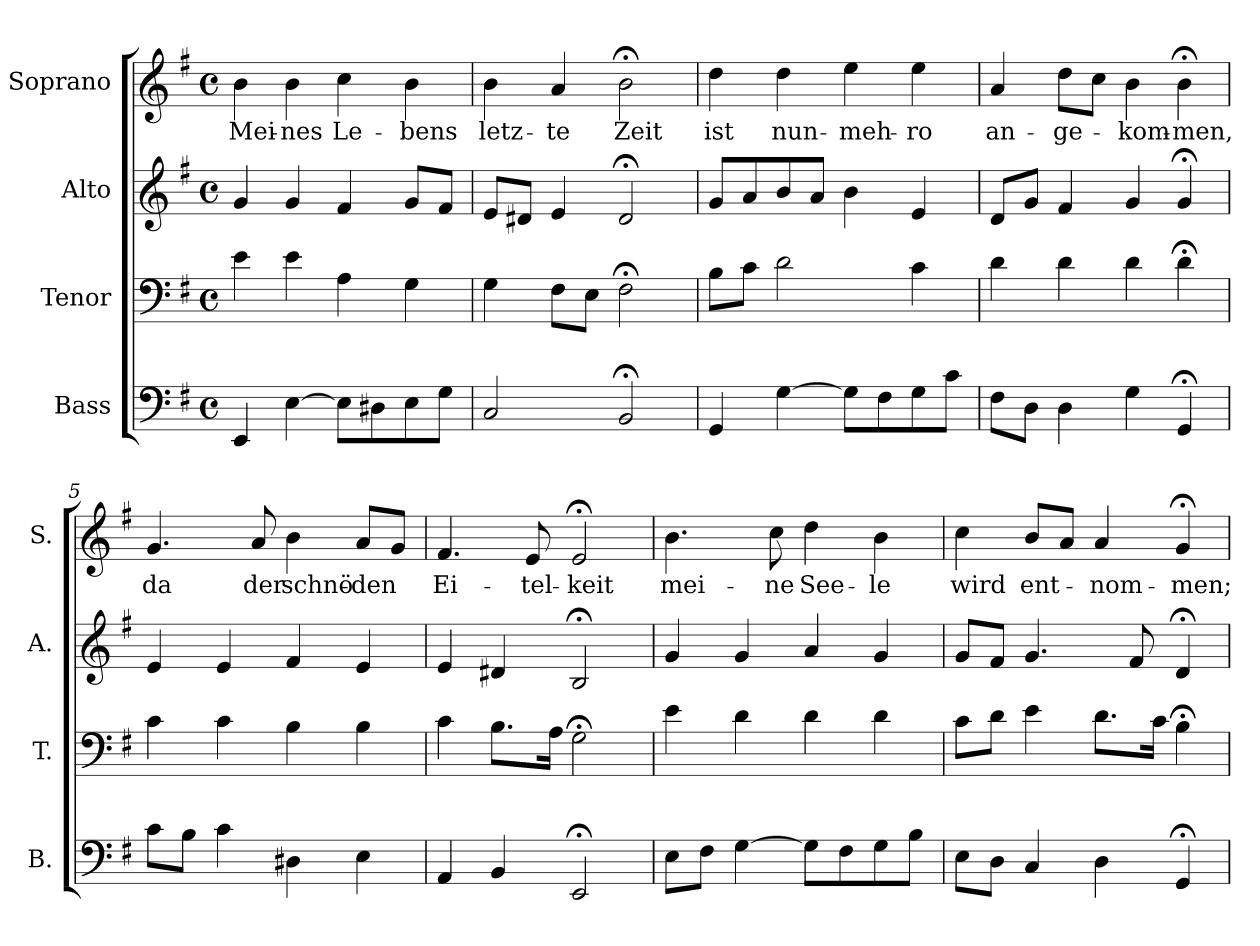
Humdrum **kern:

**kern	**kern	**kern	**kern	**text
*part4	*part3	*part2	*part1	*part1
*staff4	*staff3	*staff2	*staff1	*staff1
*I"Bass	*I"Tenor	*I"Alto	*I"Soprano	*
*I'B.	*I'T.	*I'A.	*I'S.	*
*clefF4	*clefF4	*clefG2	*clefG2	*
*k[f#]	*k[f#]	*k[f#]	*k[f#]	*
*G:	*G:	*G:	*e:	*
*M4/4	*M4/4	*M4/4	*M4/4	*
*met(c)	*met(c)	*met(c)	*met(c)	*
=1	=1	=1	=1	=1
!	!	!	!	!LO:LY:b
4EE/	4e\	4g/	4b\	Mei-
!	!	!	!	!LO:LY:b
[4E\	4e\	4g/	4b\	-nes
!	!	!	!	!LO:LY:b
8E\L]	4A\	4f#/	4cc\	Le-
8D#X\	.	.	.	.
!	!	!	!	!LO:LY:b
8E\	4G\	8g/L	4b\	-bens
8G\J	.	8f#/J	.	.
=2	=2	=2	=2	=2
!	!	!	!	!LO:LY:b
2C/	4G\	8e/L	4b\	letz-
.	.	8d#X/J	.	.
!	!	!	!	!LO:LY:b
.	8F#\L	4e/	4a/	-te
.	8E\J	.	.	.
!	!	!	!	!LO:LY:b
2BB;</	2F#;<\	2d#;</	2b;<\	Zeit
=3	=3	=3	=3	=3
!	!	!	!	!LO:LY:b
4GG/	8B\L	8g/L	4dd\	ist
.	8c\J	8a/	.	.
!	!	!	!	!LO:LY:b
[4G\	2d\	8b/	4dd\	nun-
.	.	8a/J	.	.
!	!	!	!	!LO:LY:b
8G\L]	.	4b\	4ee\	-meh-
8F#\	.	.	.	.
!	!	!	!	!LO:LY:b
8G\	4c\	4e/	4ee\	-ro
8c\J	.	.	.	.
=4	=4	=4	=4	=4
!	!	!	!	!LO:LY:b
8F#\L	4d\	8d/L	4a/	an-
8D\J	.	8g/J	.	.
!	!	!	!	!LO:LY:b
4D\	4d\	4f#/	8dd\L	-ge-
.	.	.	8cc\J	.
!	!	!	!	!LO:LY:b
4G\	4d\	4g/	4b\	-kom-
!	!	!	!	!LO:LY:b
4GG;</	4d;<\	4g;</	4b;<\	-men,
!!LO:LB:g=z
=5	=5	=5	=5	=5
!	!	!	!	!LO:LY:b
8c\L	4c\	4e/	4.g/	da
8B\J	.	.	.	.
4c\	4c\	4e/	.	.
!	!	!	!	!LO:LY:b
.	.	.	8a/	der
!	!	!	!	!LO:LY:b
4D#X\	4B\	4f#/	4b\	schnö-
!	!	!	!	!LO:LY:b
4E\	4B\	4e/	8a/L	-den
.	.	.	8g/J	.
!!LO:LB:g=z
=6	=6	=6	=6	=6
!	!	!	!	!LO:LY:b
4AA/	4c\	4e/	4.f#/	Ei-
4BB/	8.B\L	4d#X/	.	.
!	!	!	!	!LO:LY:b
.	.	.	8e/	-tel-
.	16A\Jk	.	.	.
!	!	!	!	!LO:LY:b
2EE;</	2G;<\	2B;</	2e;</	-keit
=7	=7	=7	=7	=7
!	!	!	!	!LO:LY:b
8E\L	4e\	4g/	4.b\	mei-
8F#\J	.	.	.	.
[4G\	4d\	4g/	.	.
!	!	!	!	!LO:LY:b
.	.	.	8cc\	-ne
!	!	!	!	!LO:LY:b
8G\L]	4d\	4a/	4dd\	See-
8F#\	.	.	.	.
!	!	!	!	!LO:LY:b
8G\	4d\	4g/	4b\	-le
8B\J	.	.	.	.
=8	=8	=8	=8	=8
!	!	!	!	!LO:LY:b
8E\L	8c\L	8g/L	4cc\	wird
8D\J	8d\J	8f#/J	.	.
!	!	!	!	!LO:LY:b
4C/	4e\	4.g/	8b/L	ent-
.	.	.	8a/J	.
!	!	!	!	!LO:LY:b
4D\	8.d\L	.	4a/	-nom-
.	.	8f#/	.	.
.	16c\Jk	.	.	.
!	!	!	!	!LO:LY:b
4GG;</	4B;<\	4d;</	4g;</	-men;
=	=	=	=	=
*-	*-	*-	*-	*-
